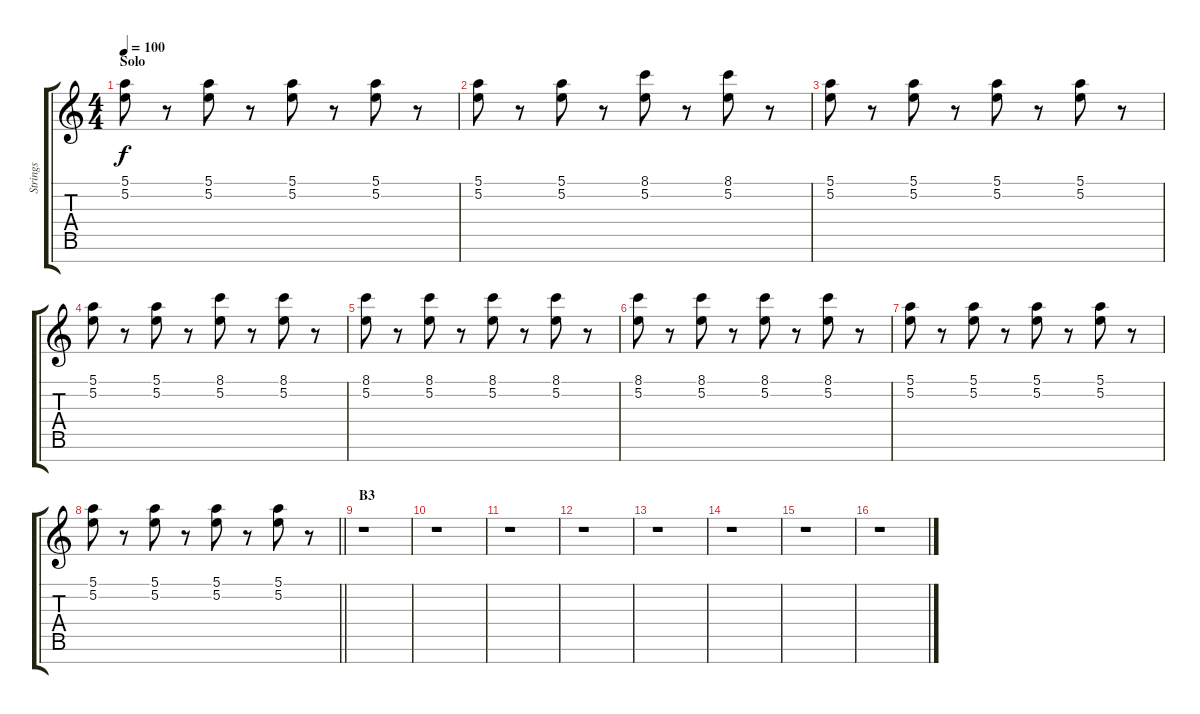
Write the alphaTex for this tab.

\track ("Strings" "Strings") {instrument stringensemble1}
\staff {score tabs}
\tuning (E5 B4 G4 D4 A3 E3 B2) {hide}
\ts (4 4)
\section ("" "Solo")
\tempo 100
\clef g2
\ks c
(5.1 5.2).8{dy f} r.8 (5.1 5.2).8 r.8 (5.1 5.2).8 r.8 (5.1 5.2).8 r.8 |
(5.1 5.2).8 r.8 (5.1 5.2).8 r.8 (8.1 5.2).8 r.8 (8.1 5.2).8 r.8 |
(5.1 5.2).8 r.8 (5.1 5.2).8 r.8 (5.1 5.2).8 r.8 (5.1 5.2).8 r.8 |
(5.1 5.2).8 r.8 (5.1 5.2).8 r.8 (8.1 5.2).8 r.8 (8.1 5.2).8 r.8 |
(8.1 5.2).8 r.8 (8.1 5.2).8 r.8 (8.1 5.2).8 r.8 (8.1 5.2).8 r.8 |
(8.1 5.2).8 r.8 (8.1 5.2).8 r.8 (8.1 5.2).8 r.8 (8.1 5.2).8 r.8 |
(5.1 5.2).8 r.8 (5.1 5.2).8 r.8 (5.1 5.2).8 r.8 (5.1 5.2).8 r.8 |
\barLineRight lightlight
(5.1 5.2).8 r.8 (5.1 5.2).8 r.8 (5.1 5.2).8 r.8 (5.1 5.2).8 r.8 |
\section ("" "B3")
r.1 |
r.1 |
r.1 |
r.1 |
r.1 |
r.1 |
r.1 |
r.1
